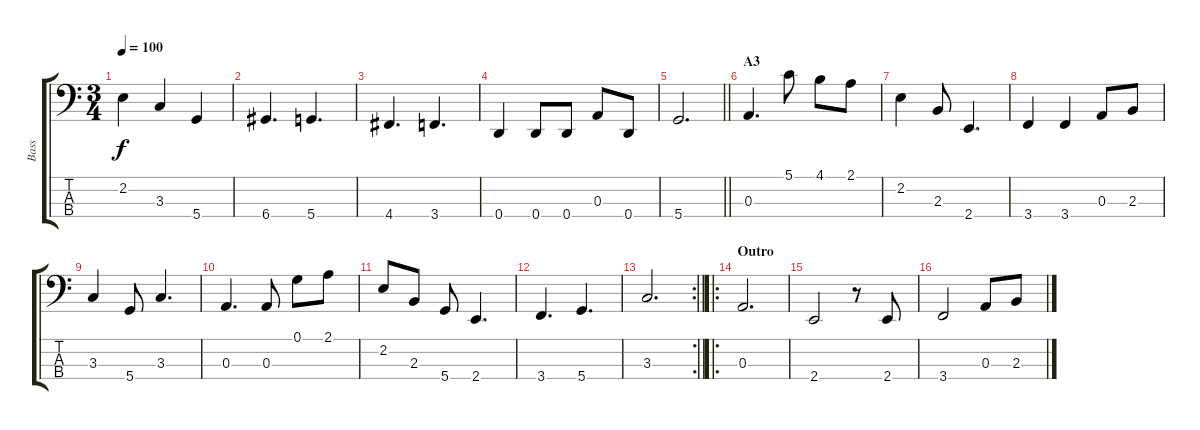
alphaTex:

\track ("Bass" "Bass") {instrument electricbassfinger}
\staff {score tabs}
\tuning (G2 D2 A1 D1) {hide}
\ts (3 4)
\tempo 100
\clef f4
\ks c
2.2.4{dy f} 3.3.4 5.4.4 |
6.4.4{d} 5.4.4{d} |
4.4.4{d} 3.4.4{d} |
0.4.4 0.4.8 0.4.8 0.3.8 0.4.8 |
\barLineRight lightlight
5.4.2{d} |
\section ("" "A3")
0.3.4{d} 5.1.8 4.1.8 2.1.8 |
2.2.4 2.3.8 2.4.4{d} |
3.4.4 3.4.4 0.3.8 2.3.8 |
3.3.4 5.4.8 3.3.4{d} |
0.3.4{d} 0.3.8 0.1.8 2.1.8 |
2.2.8 2.3.8 5.4.8 2.4.4{d} |
3.4.4{d} 5.4.4{d} |
\rc 2
\barLineRight lightlight
3.3.2{d} |
\ro
\section ("" "Outro")
0.3.2{d} |
2.4.2 r.8 2.4.8 |
3.4.2 0.3.8 2.3.8
